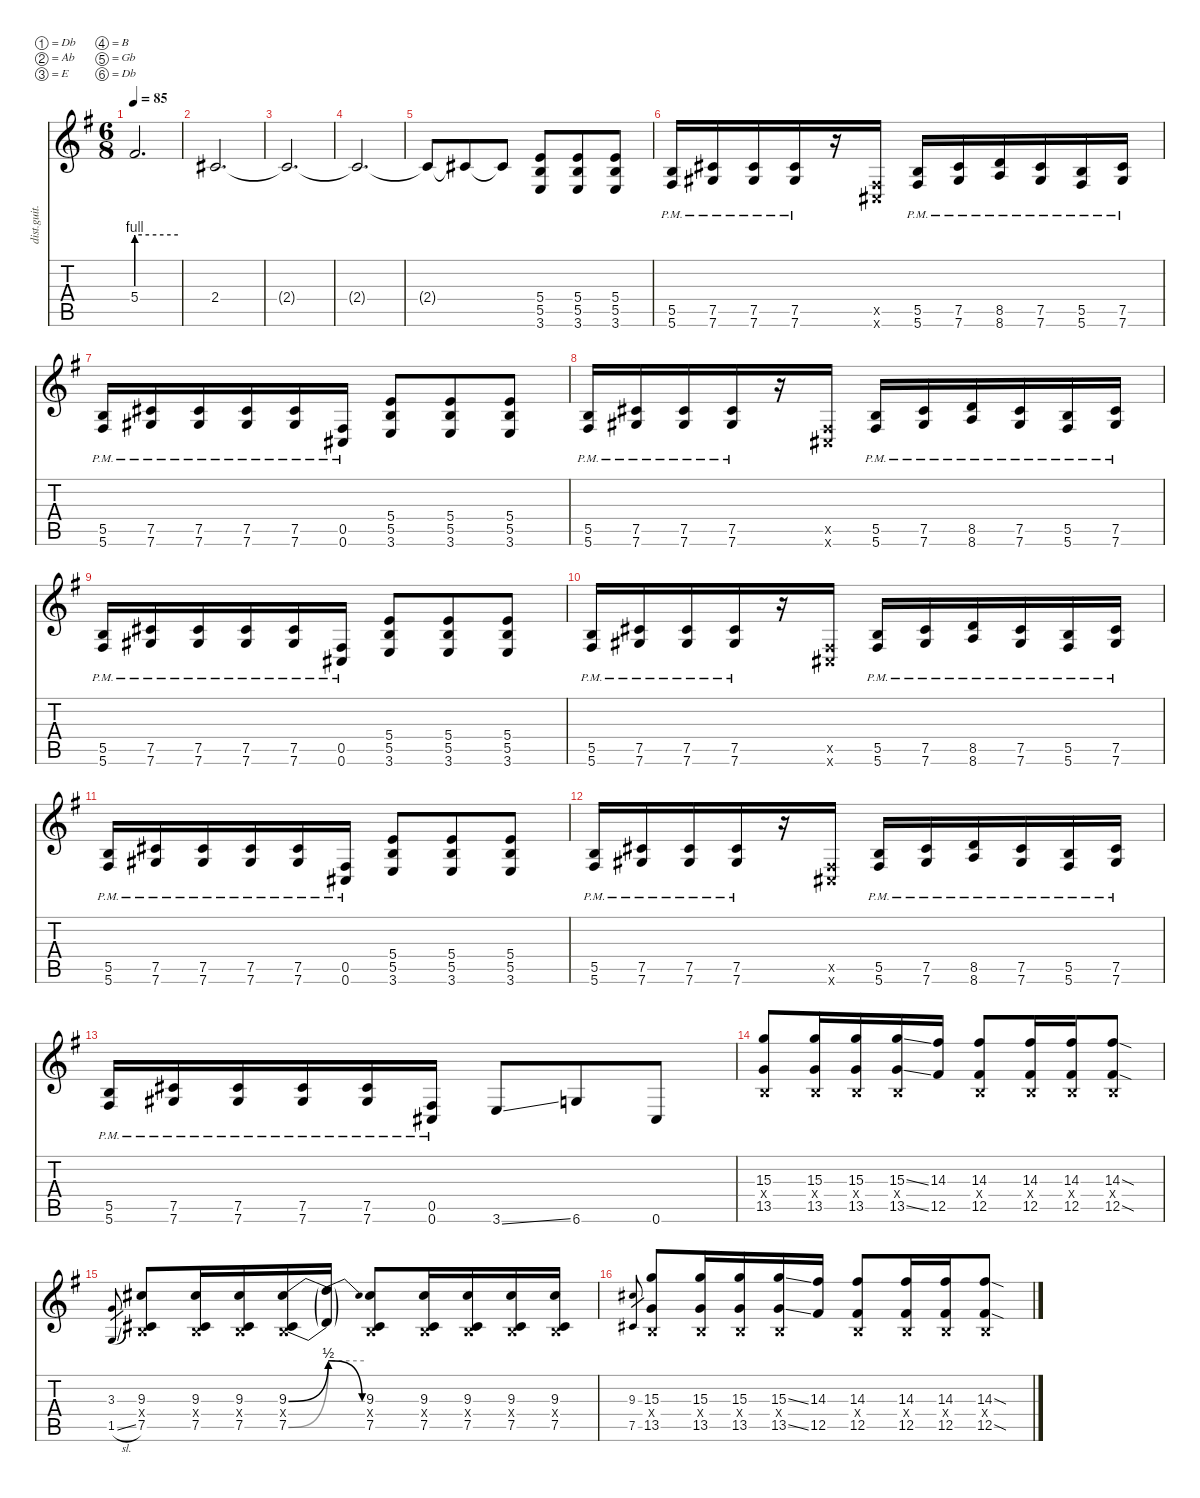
\defaultSystemsLayout 4
\hideDynamics
\bracketExtendMode nobrackets
\otherSystemsTrackNameOrientation horizontal
\track ("Billy Howerdel" "dist.guit.") {instrument distortionguitar}
\staff {score tabs}
\tuning (Db4 Ab3 E3 B2 Gb2 Db2)
\ts (6 8)
\tempo 85
\clef g2
\ks eminor
5.4{be (hold 0 4 60 4) t}.2{d dy f beam Up} |
2.4{acc #}.2{d beam Up} |
2.4{t acc #}.2{d beam Up} |
2.4{t acc #}.2{d beam Up} |
2.4{t acc #}.8{beam Up} 2.4{t acc #}.8{beam Up} 2.4{t acc #}.8{beam Up} (5.4{acc forcenatural} 5.5{acc forcenatural} 3.6{acc forcenatural}).8{beam Up} (5.4{acc forcenatural} 5.5{acc forcenatural} 3.6{acc forcenatural}).8{beam Up} (5.4{acc forcenatural} 5.5{acc forcenatural} 3.6{acc forcenatural}).8{beam Up} |
(5.5{pm acc forcenatural} 5.6{pm acc #}).16{beam Up} (7.5{pm acc #} 7.6{pm acc #}).16{beam Up} (7.5{pm acc #} 7.6{pm acc #}).16{beam Up} (7.5{pm acc #} 7.6{pm acc #}).16{beam Up} r.16{beam Up} (0.5{x acc #} 0.6{x acc #}).16{beam Up} (5.5{pm acc forcenatural} 5.6{pm acc #}).16{beam Up} (7.5{pm acc #} 7.6{pm acc #}).16{beam Up} (8.5{pm acc forcenatural} 8.6{pm acc forcenatural}).16{beam Up} (7.5{pm acc #} 7.6{pm acc #}).16{beam Up} (5.5{pm acc forcenatural} 5.6{pm acc #}).16{beam Up} (7.5{pm acc #} 7.6{pm acc #}).16{beam Up} |
(5.5{pm acc forcenatural} 5.6{pm acc #}).16{beam Up} (7.5{pm acc #} 7.6{pm acc #}).16{beam Up} (7.5{pm acc #} 7.6{pm acc #}).16{beam Up} (7.5{pm acc #} 7.6{pm acc #}).16{beam Up} (7.5{pm acc #} 7.6{pm acc #}).16{beam Up} (0.5{pm acc #} 0.6{pm acc #}).16{beam Up} (5.4{acc forcenatural} 5.5{acc forcenatural} 3.6{acc forcenatural}).8{beam Up} (5.4{acc forcenatural} 5.5{acc forcenatural} 3.6{acc forcenatural}).8{beam Up} (5.4{acc forcenatural} 5.5{acc forcenatural} 3.6{acc forcenatural}).8{beam Up} |
(5.5{pm acc forcenatural} 5.6{pm acc #}).16{beam Up} (7.5{pm acc #} 7.6{pm acc #}).16{beam Up} (7.5{pm acc #} 7.6{pm acc #}).16{beam Up} (7.5{pm acc #} 7.6{pm acc #}).16{beam Up} r.16{beam Up} (0.5{x acc #} 0.6{x acc #}).16{beam Up} (5.5{pm acc forcenatural} 5.6{pm acc #}).16{beam Up} (7.5{pm acc #} 7.6{pm acc #}).16{beam Up} (8.5{pm acc forcenatural} 8.6{pm acc forcenatural}).16{beam Up} (7.5{pm acc #} 7.6{pm acc #}).16{beam Up} (5.5{pm acc forcenatural} 5.6{pm acc #}).16{beam Up} (7.5{pm acc #} 7.6{pm acc #}).16{beam Up} |
(5.5{pm acc forcenatural} 5.6{pm acc #}).16{beam Up} (7.5{pm acc #} 7.6{pm acc #}).16{beam Up} (7.5{pm acc #} 7.6{pm acc #}).16{beam Up} (7.5{pm acc #} 7.6{pm acc #}).16{beam Up} (7.5{pm acc #} 7.6{pm acc #}).16{beam Up} (0.5{pm acc #} 0.6{pm acc #}).16{beam Up} (5.4{acc forcenatural} 5.5{acc forcenatural} 3.6{acc forcenatural}).8{beam Up} (5.4{acc forcenatural} 5.5{acc forcenatural} 3.6{acc forcenatural}).8{beam Up} (5.4{acc forcenatural} 5.5{acc forcenatural} 3.6{acc forcenatural}).8{beam Up} |
(5.5{pm acc forcenatural} 5.6{pm acc #}).16{beam Up} (7.5{pm acc #} 7.6{pm acc #}).16{beam Up} (7.5{pm acc #} 7.6{pm acc #}).16{beam Up} (7.5{pm acc #} 7.6{pm acc #}).16{beam Up} r.16{beam Up} (0.5{x acc #} 0.6{x acc #}).16{beam Up} (5.5{pm acc forcenatural} 5.6{pm acc #}).16{beam Up} (7.5{pm acc #} 7.6{pm acc #}).16{beam Up} (8.5{pm acc forcenatural} 8.6{pm acc forcenatural}).16{beam Up} (7.5{pm acc #} 7.6{pm acc #}).16{beam Up} (5.5{pm acc forcenatural} 5.6{pm acc #}).16{beam Up} (7.5{pm acc #} 7.6{pm acc #}).16{beam Up} |
(5.5{pm acc forcenatural} 5.6{pm acc #}).16{beam Up} (7.5{pm acc #} 7.6{pm acc #}).16{beam Up} (7.5{pm acc #} 7.6{pm acc #}).16{beam Up} (7.5{pm acc #} 7.6{pm acc #}).16{beam Up} (7.5{pm acc #} 7.6{pm acc #}).16{beam Up} (0.5{pm acc #} 0.6{pm acc #}).16{beam Up} (5.4{acc forcenatural} 5.5{acc forcenatural} 3.6{acc forcenatural}).8{beam Up} (5.4{acc forcenatural} 5.5{acc forcenatural} 3.6{acc forcenatural}).8{beam Up} (5.4{acc forcenatural} 5.5{acc forcenatural} 3.6{acc forcenatural}).8{beam Up} |
(5.5{pm acc forcenatural} 5.6{pm acc #}).16{beam Up} (7.5{pm acc #} 7.6{pm acc #}).16{beam Up} (7.5{pm acc #} 7.6{pm acc #}).16{beam Up} (7.5{pm acc #} 7.6{pm acc #}).16{beam Up} r.16{beam Up} (0.5{x acc #} 0.6{x acc #}).16{beam Up} (5.5{pm acc forcenatural} 5.6{pm acc #}).16{beam Up} (7.5{pm acc #} 7.6{pm acc #}).16{beam Up} (8.5{pm acc forcenatural} 8.6{pm acc forcenatural}).16{beam Up} (7.5{pm acc #} 7.6{pm acc #}).16{beam Up} (5.5{pm acc forcenatural} 5.6{pm acc #}).16{beam Up} (7.5{pm acc #} 7.6{pm acc #}).16{beam Up} |
(5.5{pm acc forcenatural} 5.6{pm acc #}).16{beam Up} (7.5{pm acc #} 7.6{pm acc #}).16{beam Up} (7.5{pm acc #} 7.6{pm acc #}).16{beam Up} (7.5{pm acc #} 7.6{pm acc #}).16{beam Up} (7.5{pm acc #} 7.6{pm acc #}).16{beam Up} (0.5{pm acc #} 0.6{pm acc #}).16{beam Up} 3.6{ss acc forcenatural}.8{beam Up} 6.6{acc forcenatural}.8{beam Up} 0.6{acc #}.8{beam Up} |
(15.3{acc forcenatural} 0.4{x acc forcenatural} 13.5{acc forcenatural}).8{instrument overdrivenguitar beam Up} (15.3{acc forcenatural} 0.4{x acc forcenatural} 13.5{acc forcenatural}).16{beam Up} (15.3{acc forcenatural} 0.4{x acc forcenatural} 13.5{acc forcenatural}).16{beam Up} (15.3{ss acc forcenatural} 0.4{x acc forcenatural} 13.5{ss acc forcenatural}).16{beam Up} (14.3{acc #} 12.5{acc #}).16{beam Up} (14.3{acc #} 0.4{x acc forcenatural} 12.5{acc #}).8{beam Up} (14.3{acc #} 0.4{x acc forcenatural} 12.5{acc #}).16{beam Up} (14.3{acc #} 0.4{x acc forcenatural} 12.5{acc #}).16{beam Up} (14.3{sod acc #} 0.4{x acc forcenatural} 12.5{sod acc #}).8{beam Up} |
(3.3{acc forcenatural} 1.5{sl acc forcenatural}).8{gr dy mf beam Up} (9.3{acc #} 0.4{x acc forcenatural} 7.5{acc #}).8{dy f beam Up} (9.3{acc #} 0.4{x acc forcenatural} 7.5{acc #}).16{beam Up} (9.3{acc #} 0.4{x acc forcenatural} 7.5{acc #}).16{beam Up} (9.3{be (bend 0 0 60 2) acc #} 0.4{x acc forcenatural} 7.5{be (bend 0 0 60 2) acc #}).16{beam Up} (9.3{be (release 0 2 60 0) t} 7.5{be (hold 0 2 60 2) t}).16{beam Up} (9.3{acc #} 0.4{x acc forcenatural} 7.5{acc #}).8{beam Up} (9.3{acc #} 0.4{x acc forcenatural} 7.5{acc #}).16{beam Up} (9.3{acc #} 0.4{x acc forcenatural} 7.5{acc #}).16{beam Up} (9.3{acc #} 0.4{x acc forcenatural} 7.5{acc #}).16{beam Up} (9.3{acc #} 0.4{x acc forcenatural} 7.5{acc #}).16{beam Up} |
(9.3{acc #} 7.5{acc #}).8{gr dy mf beam Up} (15.3{acc forcenatural} 0.4{x acc forcenatural} 13.5{acc forcenatural}).8{dy f beam Up} (15.3{acc forcenatural} 0.4{x acc forcenatural} 13.5{acc forcenatural}).16{beam Up} (15.3{acc forcenatural} 0.4{x acc forcenatural} 13.5{acc forcenatural}).16{beam Up} (15.3{ss acc forcenatural} 0.4{x acc forcenatural} 13.5{ss acc forcenatural}).16{beam Up} (14.3{acc #} 12.5{acc #}).16{beam Up} (14.3{acc #} 0.4{x acc forcenatural} 12.5{acc #}).8{beam Up} (14.3{acc #} 0.4{x acc forcenatural} 12.5{acc #}).16{beam Up} (14.3{acc #} 0.4{x acc forcenatural} 12.5{acc #}).16{beam Up} (14.3{sod acc #} 0.4{x acc forcenatural} 12.5{sod acc #}).8{beam Up}
